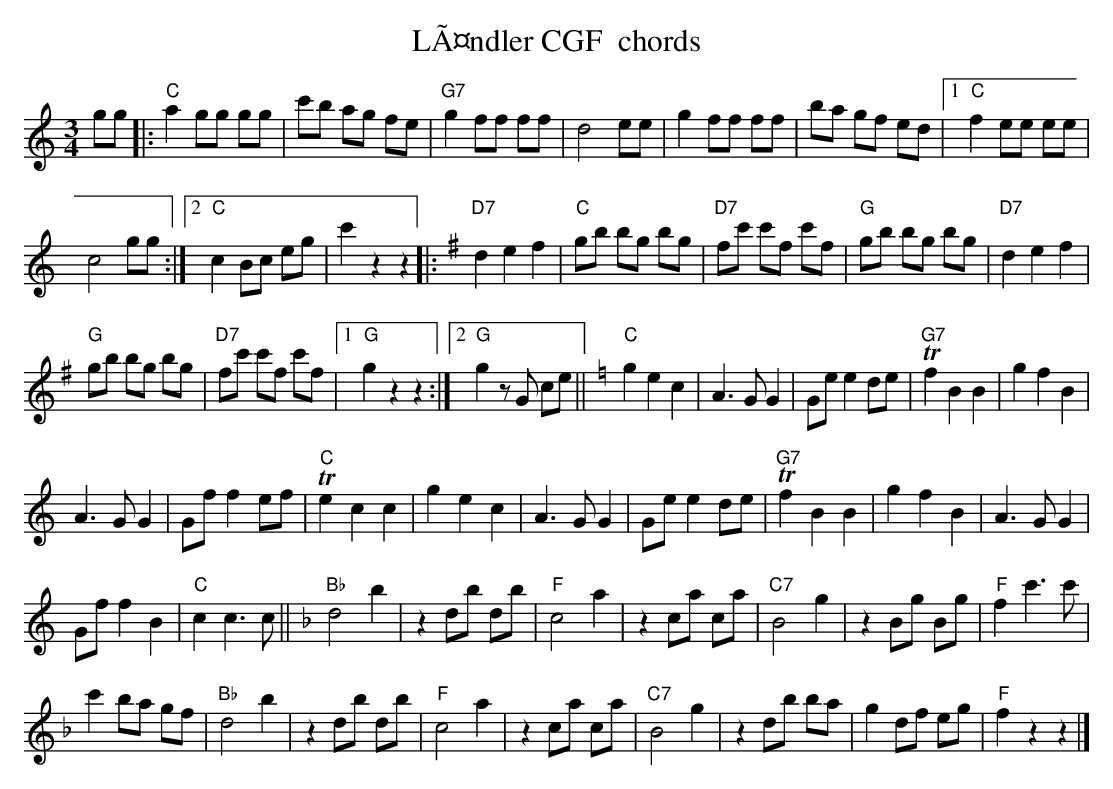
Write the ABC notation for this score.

X:1
T: LÃ¤ndler CGF  chords
M:3/4
L:1/8
K:C %%MIDI gchordon
gg |: "C"a2 gg gg | c'b ag fe | "G7"g2 ff ff | d4 ee | g2 ff ff | ba gf ed |1 "C"f2 ee ee |
c4 gg :|2 "C"c2 Bc eg | c'2z2z2 |: [K:G] "D7"d2e2f2 | "C"gb bg bg | "D7"fc' c'f c'f | "G"gb bg bg | "D7"d2e2f2 |
"G"gb bg bg | "D7"fc' c'f c'f |1 "G"g2z2z2 :|2 "G"g2 zG ce || [K:C] "C"g2e2c2 | A3G G2 | Ge e2 de | "G7"Tf2 B2B2 | g2f2B2 |
A3G G2 | Gf f2 ef | "C"Te2c2c2 | g2e2c2 | A3GG2 | Ge e2 de | "G7"Tf2 B2B2 | g2f2B2 | A3G G2 |
Gf f2B2 | "C"c2c3c || [K:F] "Bb"d4b2 | z2db db | "F"c4a2 | z2ca ca | "C7"B4g2 | z2Bg Bg | "F"f2c'3c' |
c'2 ba gf | "Bb"d4b2 | z2 db db | "F"c4a2 | z2ca ca | "C7"B4g2 | z2db ba | g2 df eg | "F"f2z2z2 |]
